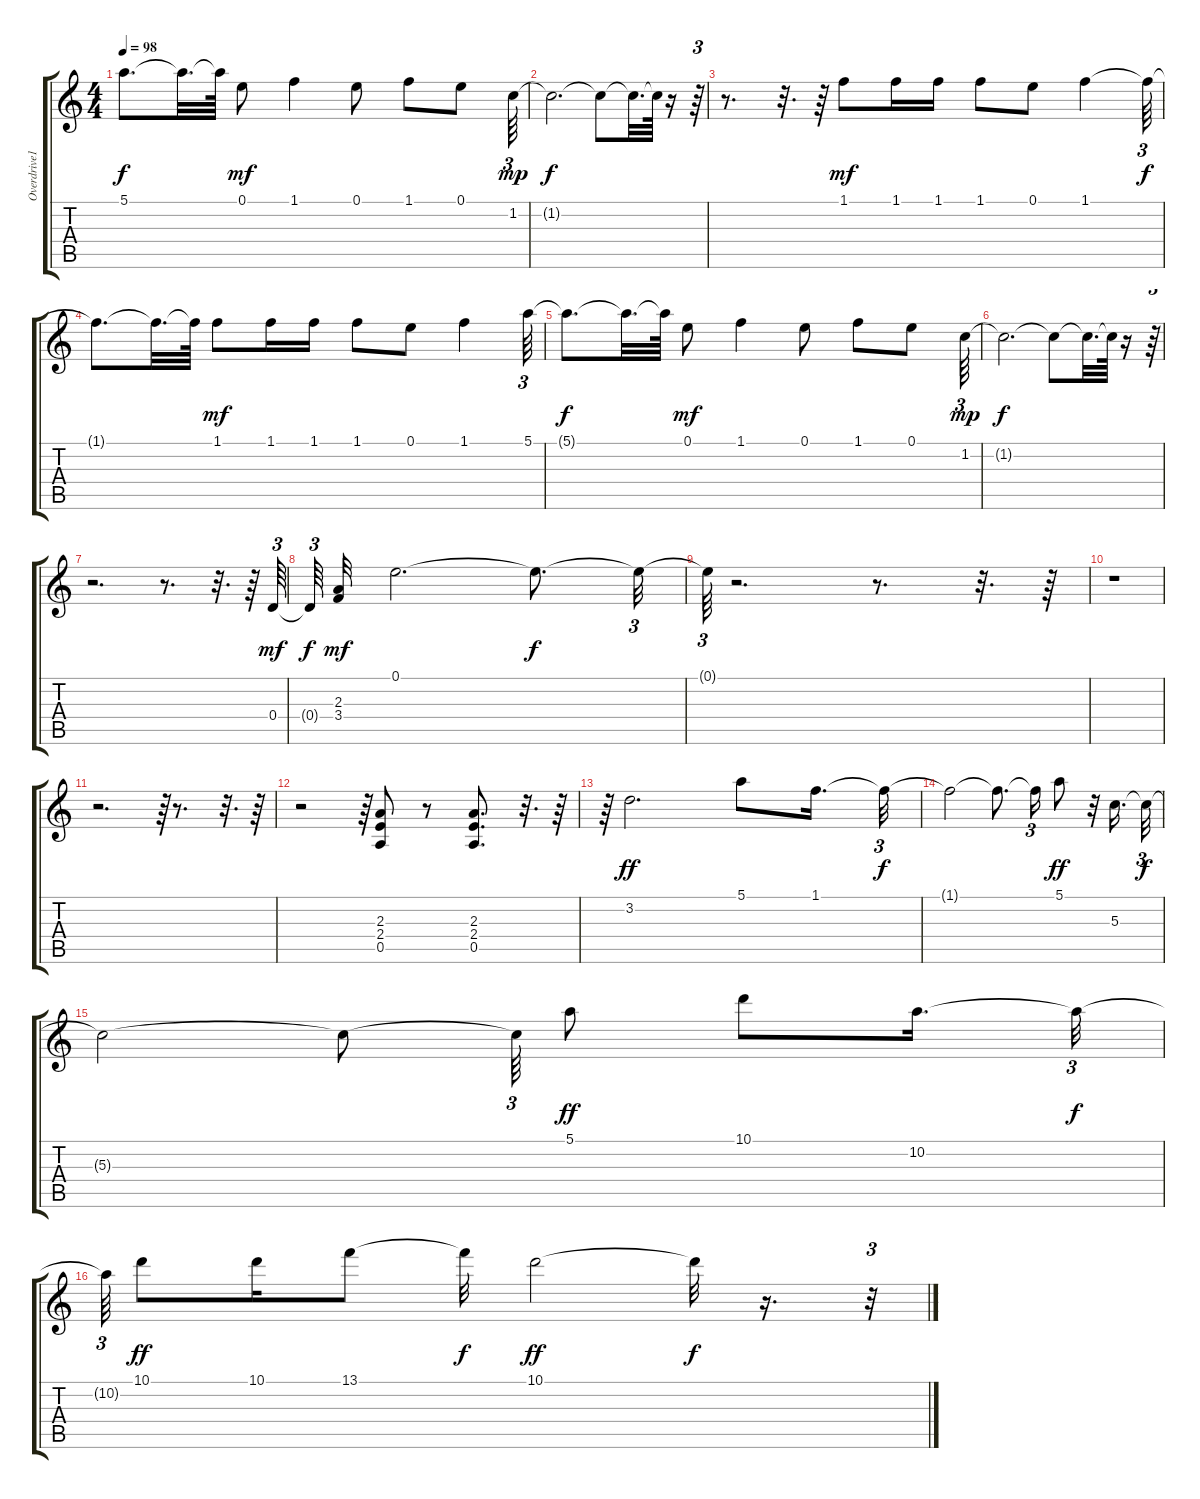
\track ("Overdrive1" "Overdrive1") {instrument overdrivenguitar}
\staff {score tabs}
\tuning (E4 B3 G3 D3 A2 E2) {hide}
\ts (4 4)
\tempo 98
\clef g2
\ks c
5.1{t}.8{d dy f} 5.1{t}.32{d} 5.1{t}.64 0.1.8{dy mf} 1.1.4 0.1.8 1.1.8 0.1.8 1.2.64{tu (3 2) dy mp} |
1.2{t}.2{d dy f} 1.2{t}.8 1.2{t}.32{d} 1.2{t}.64 r.16 r.64{tu (3 2)} |
r.8{d} r.32{d} r.64 1.1.8{dy mf} 1.1.16 1.1.16 1.1.8 0.1.8 1.1.4 1.1{t}.64{tu (3 2) dy f} |
1.1{t}.8{d} 1.1{t}.32{d} 1.1{t}.64 1.1.8{dy mf} 1.1.16 1.1.16 1.1.8 0.1.8 1.1.4 5.1.64{tu (3 2)} |
5.1{t}.8{d dy f} 5.1{t}.32{d} 5.1{t}.64 0.1.8{dy mf} 1.1.4 0.1.8 1.1.8 0.1.8 1.2.64{tu (3 2) dy mp} |
1.2{t}.2{d dy f} 1.2{t}.8 1.2{t}.32{d} 1.2{t}.64 r.16 r.64{tu (3 2)} |
r.2{d} r.8{d} r.32{d} r.64 0.4.64{tu (3 2) dy mf} |
0.4{t}.64{tu (3 2) dy f} (2.3 3.4).32{dy mf} 0.1.2{d} 0.1{t}.8{d dy f} 0.1{t}.32{tu (3 2)} |
0.1{t}.64{tu (3 2)} r.2{d} r.8{d} r.32{d} r.64 |
r.1 |
r.2{d} r.64{tu (3 2)} r.8{d volume 1} r.32{d} r.64 |
r.2 r.64{tu (3 2)} (2.3 2.4 0.5).8{volume 14} r.8 (2.3 2.4 0.5).8{d} r.32{d} r.64 |
r.64{tu (3 2)} 3.2.2{d dy ff} 5.1.8 1.1.16{d} 1.1{t}.32{tu (3 2) dy f} |
1.1{t}.2 1.1{t}.8{d} 1.1{t}.16{tu (3 2)} 5.1.8{dy ff} r.32 5.3.16{d} 5.3{t}.32{tu (3 2) dy f} |
5.3{t}.2 5.3{t}.8 5.3{t}.64{tu (3 2)} 5.1.8{dy ff} 10.1.8 10.2.16{d} 10.2{t}.32{tu (3 2) dy f} |
10.2{t}.64{tu (3 2)} 10.1.8{dy ff} 10.1.16 13.1.8 13.1{t}.32{dy f} 10.1.2{dy ff} 10.1{t}.32{dy f} r.16{d} r.32{tu (3 2)}
